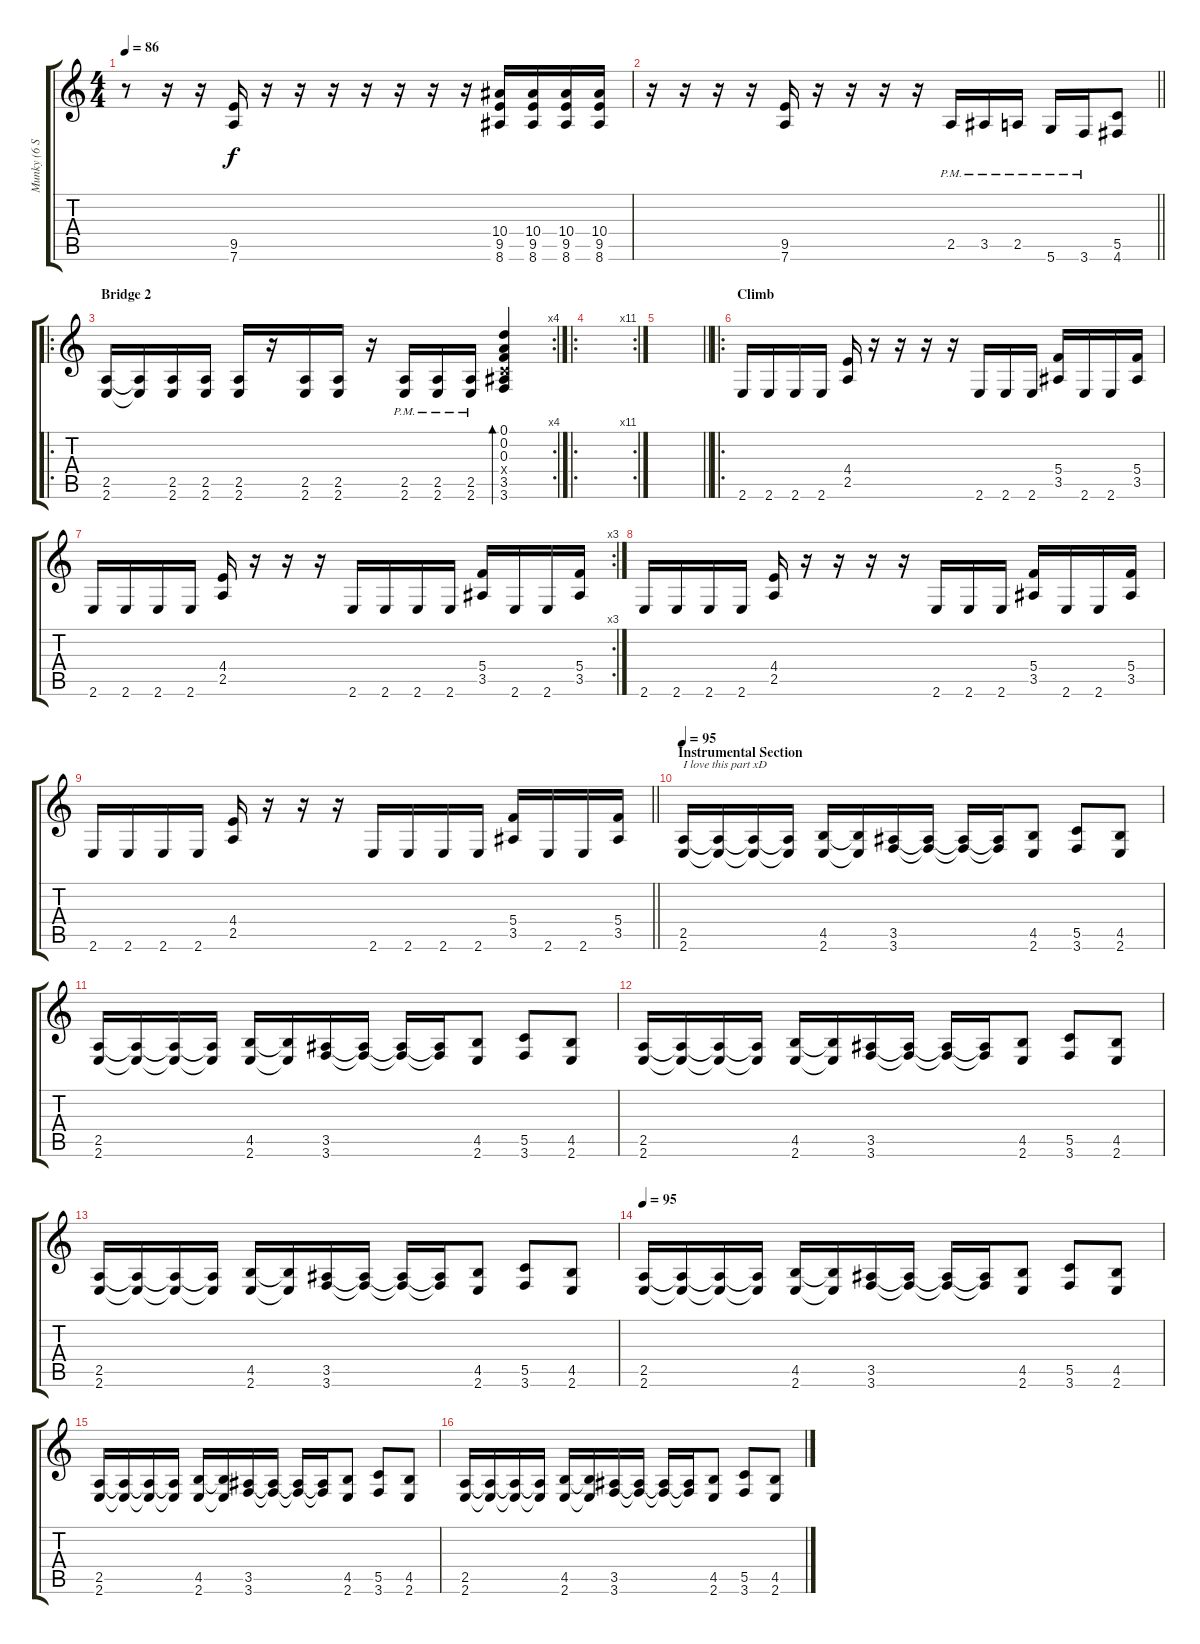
\track ("Munky (6 Strings)" "Munky (6 S") {instrument distortionguitar}
\staff {score tabs}
\tuning (D4 A3 F3 C3 G2 D2) {hide}
\ts (4 4)
\tempo 86
\clef g2
\ks c
r.8{dy f} r.16 r.16 (9.5 7.6).16 r.16 r.16 r.16 r.16 r.16 r.16 r.16 (10.4 9.5 8.6).16 (10.4 9.5 8.6).16 (10.4 9.5 8.6).16 (10.4 9.5 8.6).16 |
\barLineRight lightlight
r.16 r.16 r.16 r.16 (9.5 7.6).16 r.16 r.16 r.16 r.16 2.5{pm}.16 3.5{pm}.16 2.5{pm}.16 5.6{pm}.16 3.6{pm}.16 (5.5 4.6).8 |
\ro
\rc 4
\section ("" "Bridge 2")
(2.5 2.6).16 (2.5{t} 2.6{t}).16 (2.5 2.6).16 (2.5 2.6).16 (2.5 2.6).16 r.16 (2.5 2.6).16 (2.5 2.6).16 r.16 (2.5{pm} 2.6{pm}).16 (2.5{pm} 2.6{pm}).16 (2.5{pm} 2.6{pm}).16 (0.1 0.2 0.3 0.4{x} 3.5 3.6).4{bd 60} |
\ro
\rc 11
|
\barLineRight lightlight
|
\ro
\section ("" "Climb")
2.6.16 2.6.16 2.6.16 2.6.16 (4.4 2.5).16 r.16 r.16 r.16 r.16 2.6.16 2.6.16 2.6.16 (5.4 3.5).16 2.6.16 2.6.16 (5.4 3.5).16 |
\rc 3
2.6.16 2.6.16 2.6.16 2.6.16 (4.4 2.5).16 r.16 r.16 r.16 2.6.16 2.6.16 2.6.16 2.6.16 (5.4 3.5).16 2.6.16 2.6.16 (5.4 3.5).16 |
2.6.16 2.6.16 2.6.16 2.6.16 (4.4 2.5).16 r.16 r.16 r.16 r.16 2.6.16 2.6.16 2.6.16 (5.4 3.5).16 2.6.16 2.6.16 (5.4 3.5).16 |
\barLineRight lightlight
2.6.16 2.6.16 2.6.16 2.6.16 (4.4 2.5).16 r.16 r.16 r.16 2.6.16 2.6.16 2.6.16 2.6.16 (5.4 3.5).16 2.6.16 2.6.16 (5.4 3.5).16 |
\section ("" "Instrumental Section")
\tempo 95
(2.5 2.6).16{txt "I love this part xD"} (2.5{t} 2.6{t}).16 (2.5{t} 2.6{t}).16 (2.5{t} 2.6{t}).16 (4.5 2.6).16 (4.5{t} 2.6{t}).16 (3.5 3.6).16 (3.5{t} 3.6{t}).16 (3.5{t} 3.6{t}).16 (3.5{t} 3.6{t}).16 (4.5 2.6).8 (5.5 3.6).8 (4.5 2.6).8 |
(2.5 2.6).16 (2.5{t} 2.6{t}).16 (2.5{t} 2.6{t}).16 (2.5{t} 2.6{t}).16 (4.5 2.6).16 (4.5{t} 2.6{t}).16 (3.5 3.6).16 (3.5{t} 3.6{t}).16 (3.5{t} 3.6{t}).16 (3.5{t} 3.6{t}).16 (4.5 2.6).8 (5.5 3.6).8 (4.5 2.6).8 |
(2.5 2.6).16 (2.5{t} 2.6{t}).16 (2.5{t} 2.6{t}).16 (2.5{t} 2.6{t}).16 (4.5 2.6).16 (4.5{t} 2.6{t}).16 (3.5 3.6).16 (3.5{t} 3.6{t}).16 (3.5{t} 3.6{t}).16 (3.5{t} 3.6{t}).16 (4.5 2.6).8 (5.5 3.6).8 (4.5 2.6).8 |
(2.5 2.6).16 (2.5{t} 2.6{t}).16 (2.5{t} 2.6{t}).16 (2.5{t} 2.6{t}).16 (4.5 2.6).16 (4.5{t} 2.6{t}).16 (3.5 3.6).16 (3.5{t} 3.6{t}).16 (3.5{t} 3.6{t}).16 (3.5{t} 3.6{t}).16 (4.5 2.6).8 (5.5 3.6).8 (4.5 2.6).8 |
\tempo 95
(2.5 2.6).16 (2.5{t} 2.6{t}).16 (2.5{t} 2.6{t}).16 (2.5{t} 2.6{t}).16 (4.5 2.6).16 (4.5{t} 2.6{t}).16 (3.5 3.6).16 (3.5{t} 3.6{t}).16 (3.5{t} 3.6{t}).16 (3.5{t} 3.6{t}).16 (4.5 2.6).8 (5.5 3.6).8 (4.5 2.6).8 |
(2.5 2.6).16 (2.5{t} 2.6{t}).16 (2.5{t} 2.6{t}).16 (2.5{t} 2.6{t}).16 (4.5 2.6).16 (4.5{t} 2.6{t}).16 (3.5 3.6).16 (3.5{t} 3.6{t}).16 (3.5{t} 3.6{t}).16 (3.5{t} 3.6{t}).16 (4.5 2.6).8 (5.5 3.6).8 (4.5 2.6).8 |
(2.5 2.6).16 (2.5{t} 2.6{t}).16 (2.5{t} 2.6{t}).16 (2.5{t} 2.6{t}).16 (4.5 2.6).16 (4.5{t} 2.6{t}).16 (3.5 3.6).16 (3.5{t} 3.6{t}).16 (3.5{t} 3.6{t}).16 (3.5{t} 3.6{t}).16 (4.5 2.6).8 (5.5 3.6).8 (4.5 2.6).8
